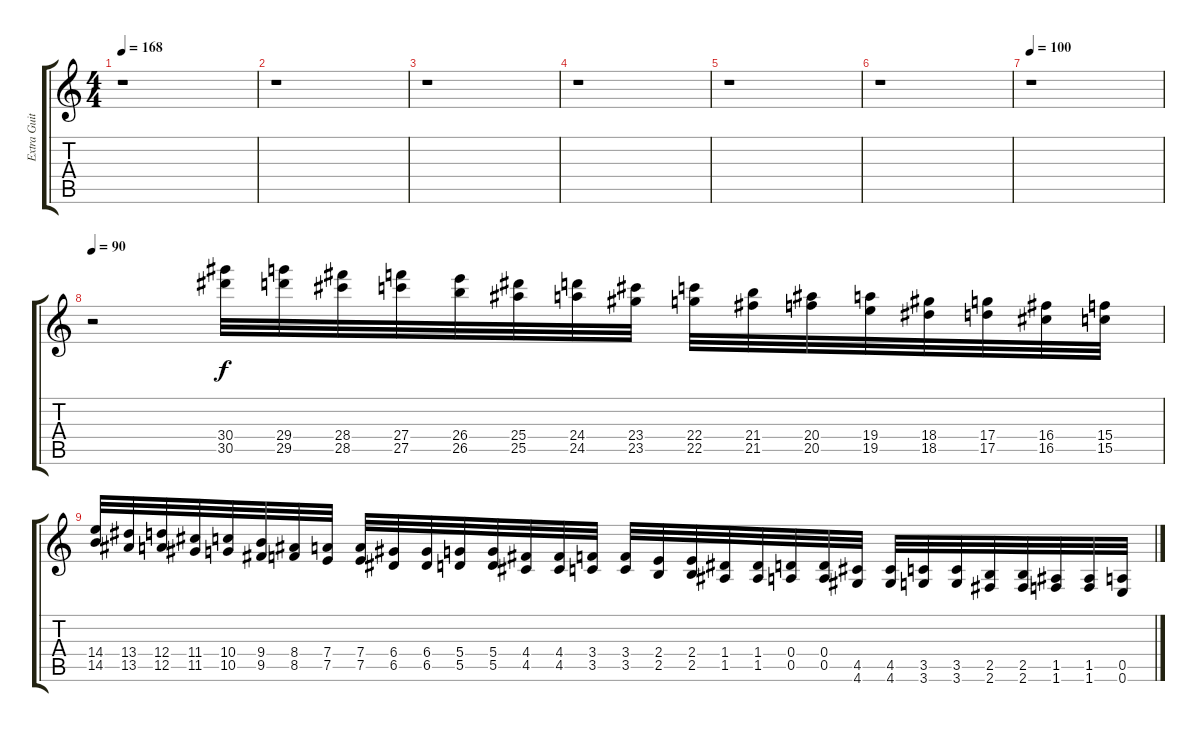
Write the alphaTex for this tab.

\track ("Extra Guitar" "Extra Guit") {instrument distortionguitar}
\staff {score tabs}
\tuning (E4 B3 G3 D3 A2 E2) {hide}
\ts (4 4)
\tempo 168
\clef g2
\ks c
r.1{dy f} |
r.1 |
r.1 |
r.1 |
r.1 |
r.1 |
\tempo 100
r.1 |
\tempo 90
r.2 (30.4 30.5).32{balance 2} (29.4 29.5).32 (28.4 28.5).32 (27.4 27.5).32 (26.4 26.5).32 (25.4 25.5).32 (24.4 24.5).32 (23.4 23.5).32 (22.4 22.5).32 (21.4 21.5).32 (20.4 20.5).32 (19.4 19.5).32 (18.4 18.5).32 (17.4 17.5).32 (16.4 16.5).32 (15.4 15.5).32 |
(14.4 14.5).32 (13.4 13.5).32 (12.4 12.5).32 (11.4 11.5).32 (10.4 10.5).32 (9.4 9.5).32 (8.4 8.5).32 (7.4 7.5).32 (7.4 7.5).32 (6.4 6.5).32 (6.4 6.5).32 (5.4 5.5).32 (5.4 5.5).32 (4.4 4.5).32 (4.4 4.5).32 (3.4 3.5).32 (3.4 3.5).32 (2.4 2.5).32 (2.4 2.5).32 (1.4 1.5).32 (1.4 1.5).32 (0.4 0.5).32 (0.4 0.5).32 (4.5 4.6).32 (4.5 4.6).32 (3.5 3.6).32 (3.5 3.6).32 (2.5 2.6).32 (2.5 2.6).32 (1.5 1.6).32 (1.5 1.6).32 (0.5 0.6).32
